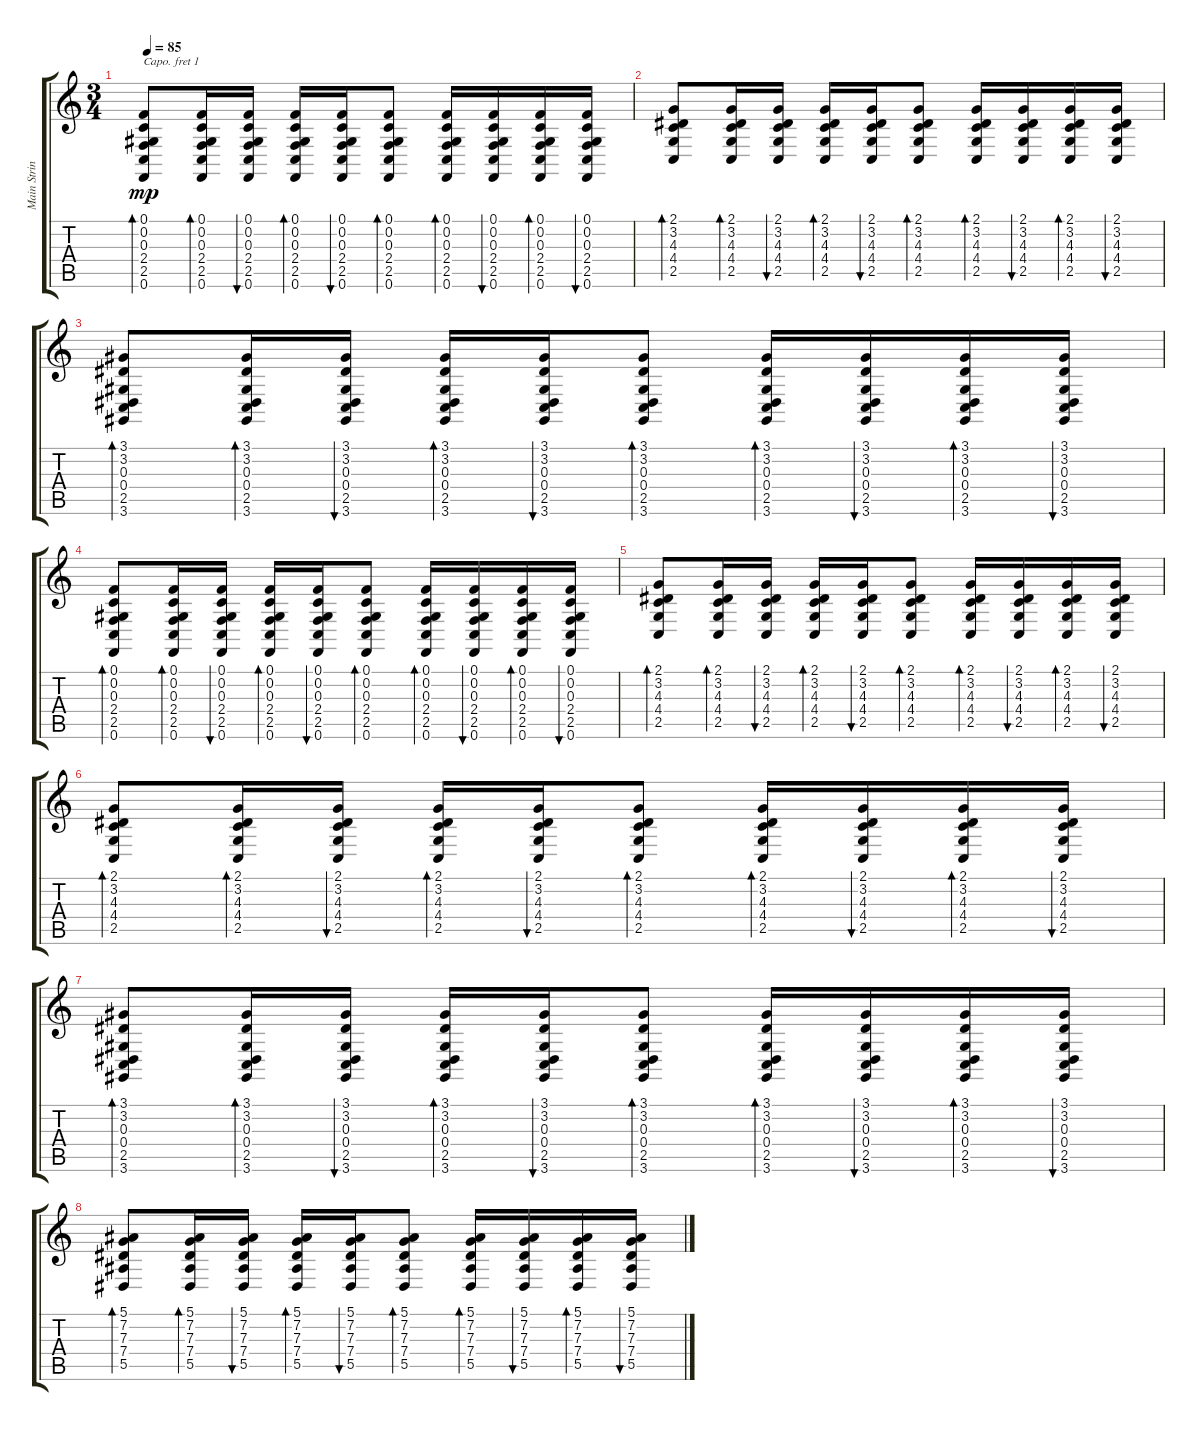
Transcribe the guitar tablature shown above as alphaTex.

\track ("Main Strings" "Main Strin") {instrument stringensemble1}
\staff {score tabs}
\capo 1
\tuning (E4 B3 G3 D3 A2 E2) {hide}
\ts (3 4)
\tempo 85
\clef g2
\ks c
(0.1 0.2 0.3 2.4 2.5 0.6).8{bd 30 dy mp} (0.1 0.2 0.3 2.4 2.5 0.6).16{bd 30} (0.1 0.2 0.3 2.4 2.5 0.6).16{bu 30} (0.1 0.2 0.3 2.4 2.5 0.6).16{bd 30} (0.1 0.2 0.3 2.4 2.5 0.6).16{bu 30} (0.1 0.2 0.3 2.4 2.5 0.6).8{bd 30} (0.1 0.2 0.3 2.4 2.5 0.6).16{bd 30} (0.1 0.2 0.3 2.4 2.5 0.6).16{bu 30} (0.1 0.2 0.3 2.4 2.5 0.6).16{bd 30} (0.1 0.2 0.3 2.4 2.5 0.6).16{bu 30} |
(2.1 3.2 4.3 4.4 2.5).8{bd 30} (2.1 3.2 4.3 4.4 2.5).16{bd 30} (2.1 3.2 4.3 4.4 2.5).16{bu 30} (2.1 3.2 4.3 4.4 2.5).16{bd 30} (2.1 3.2 4.3 4.4 2.5).16{bu 30} (2.1 3.2 4.3 4.4 2.5).8{bd 30} (2.1 3.2 4.3 4.4 2.5).16{bd 30} (2.1 3.2 4.3 4.4 2.5).16{bu 30} (2.1 3.2 4.3 4.4 2.5).16{bd 30} (2.1 3.2 4.3 4.4 2.5).16{bu 30} |
(3.1 3.2 0.3 0.4 2.5 3.6).8{bd 30} (3.1 3.2 0.3 0.4 2.5 3.6).16{bd 30} (3.1 3.2 0.3 0.4 2.5 3.6).16{bu 30} (3.1 3.2 0.3 0.4 2.5 3.6).16{bd 30} (3.1 3.2 0.3 0.4 2.5 3.6).16{bu 30} (3.1 3.2 0.3 0.4 2.5 3.6).8{bd 30} (3.1 3.2 0.3 0.4 2.5 3.6).16{bd 30} (3.1 3.2 0.3 0.4 2.5 3.6).16{bu 30} (3.1 3.2 0.3 0.4 2.5 3.6).16{bd 30} (3.1 3.2 0.3 0.4 2.5 3.6).16{bu 30} |
(0.1 0.2 0.3 2.4 2.5 0.6).8{bd 30} (0.1 0.2 0.3 2.4 2.5 0.6).16{bd 30} (0.1 0.2 0.3 2.4 2.5 0.6).16{bu 30} (0.1 0.2 0.3 2.4 2.5 0.6).16{bd 30} (0.1 0.2 0.3 2.4 2.5 0.6).16{bu 30} (0.1 0.2 0.3 2.4 2.5 0.6).8{bd 30} (0.1 0.2 0.3 2.4 2.5 0.6).16{bd 30} (0.1 0.2 0.3 2.4 2.5 0.6).16{bu 30} (0.1 0.2 0.3 2.4 2.5 0.6).16{bd 30} (0.1 0.2 0.3 2.4 2.5 0.6).16{bu 30} |
(2.1 3.2 4.3 4.4 2.5).8{bd 30} (2.1 3.2 4.3 4.4 2.5).16{bd 30} (2.1 3.2 4.3 4.4 2.5).16{bu 30} (2.1 3.2 4.3 4.4 2.5).16{bd 30} (2.1 3.2 4.3 4.4 2.5).16{bu 30} (2.1 3.2 4.3 4.4 2.5).8{bd 30} (2.1 3.2 4.3 4.4 2.5).16{bd 30} (2.1 3.2 4.3 4.4 2.5).16{bu 30} (2.1 3.2 4.3 4.4 2.5).16{bd 30} (2.1 3.2 4.3 4.4 2.5).16{bu 30} |
(2.1 3.2 4.3 4.4 2.5).8{bd 30} (2.1 3.2 4.3 4.4 2.5).16{bd 30} (2.1 3.2 4.3 4.4 2.5).16{bu 30} (2.1 3.2 4.3 4.4 2.5).16{bd 30} (2.1 3.2 4.3 4.4 2.5).16{bu 30} (2.1 3.2 4.3 4.4 2.5).8{bd 30} (2.1 3.2 4.3 4.4 2.5).16{bd 30} (2.1 3.2 4.3 4.4 2.5).16{bu 30} (2.1 3.2 4.3 4.4 2.5).16{bd 30} (2.1 3.2 4.3 4.4 2.5).16{bu 30} |
(3.1 3.2 0.3 0.4 2.5 3.6).8{bd 30} (3.1 3.2 0.3 0.4 2.5 3.6).16{bd 30} (3.1 3.2 0.3 0.4 2.5 3.6).16{bu 30} (3.1 3.2 0.3 0.4 2.5 3.6).16{bd 30} (3.1 3.2 0.3 0.4 2.5 3.6).16{bu 30} (3.1 3.2 0.3 0.4 2.5 3.6).8{bd 30} (3.1 3.2 0.3 0.4 2.5 3.6).16{bd 30} (3.1 3.2 0.3 0.4 2.5 3.6).16{bu 30} (3.1 3.2 0.3 0.4 2.5 3.6).16{bd 30} (3.1 3.2 0.3 0.4 2.5 3.6).16{bu 30} |
(5.1 7.2 7.3 7.4 5.5).8{bd 30} (5.1 7.2 7.3 7.4 5.5).16{bd 30} (5.1 7.2 7.3 7.4 5.5).16{bu 30} (5.1 7.2 7.3 7.4 5.5).16{bd 30} (5.1 7.2 7.3 7.4 5.5).16{bu 30} (5.1 7.2 7.3 7.4 5.5).8{bd 30} (5.1 7.2 7.3 7.4 5.5).16{bd 30} (5.1 7.2 7.3 7.4 5.5).16{bu 30} (5.1 7.2 7.3 7.4 5.5).16{bd 30} (5.1 7.2 7.3 7.4 5.5).16{bu 30}
